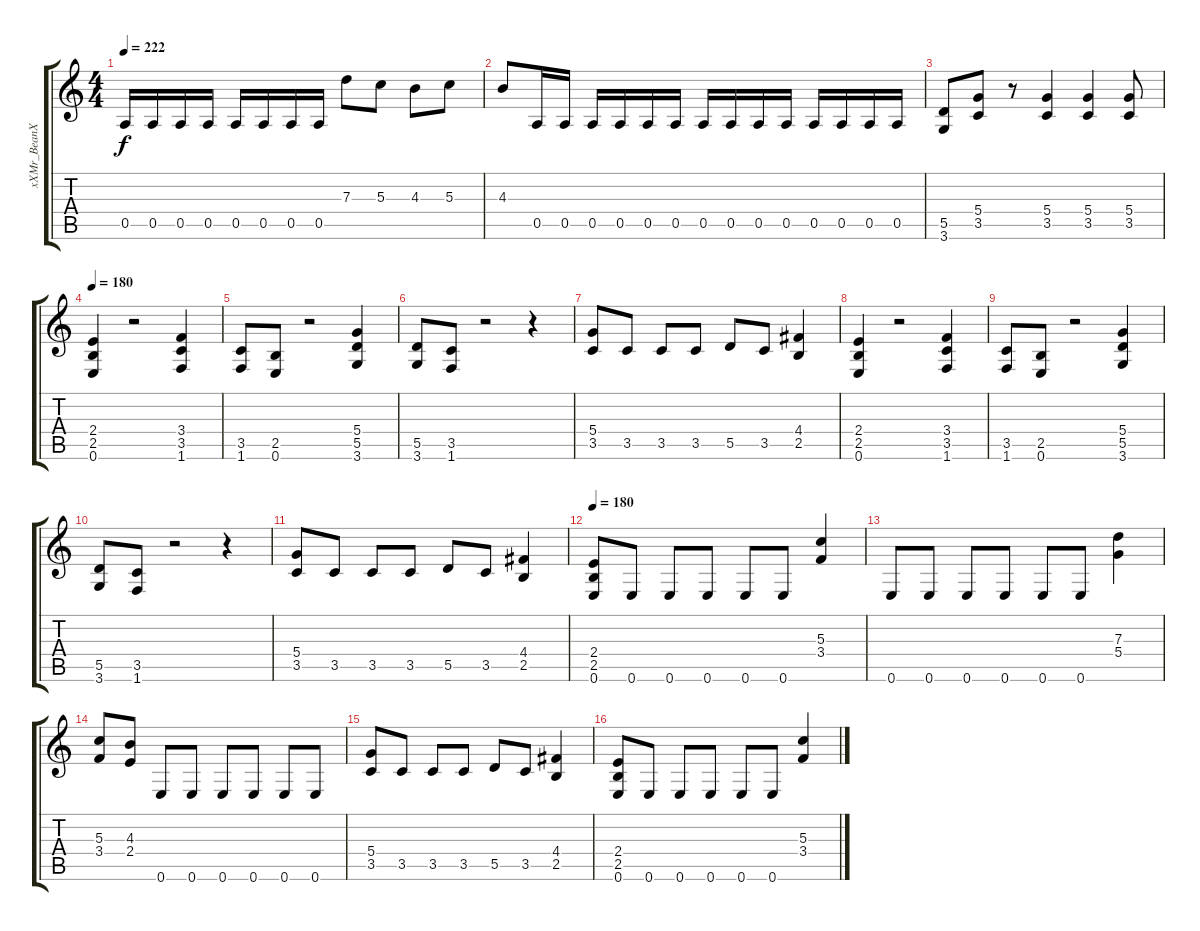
\track ("xXMr_BeanXx_BE" "xXMr_BeanX") {instrument distortionguitar}
\staff {score tabs}
\tuning (E4 B3 G3 D3 A2 E2) {hide}
\ts (4 4)
\tempo 222
\clef g2
\ks c
0.5.16{dy f} 0.5.16 0.5.16 0.5.16 0.5.16 0.5.16 0.5.16 0.5.16 7.3.8 5.3.8 4.3.8 5.3.8 |
4.3.8 0.5.16 0.5.16 0.5.16 0.5.16 0.5.16 0.5.16 0.5.16 0.5.16 0.5.16 0.5.16 0.5.16 0.5.16 0.5.16 0.5.16 |
(5.5 3.6).8 (5.4 3.5).8 r.8 (5.4 3.5).4 (5.4 3.5).4 (5.4 3.5).8 |
\tempo 180
(2.4 2.5 0.6).4 r.2 (3.4 3.5 1.6).4 |
(3.5 1.6).8 (2.5 0.6).8 r.2 (5.4 5.5 3.6).4 |
(5.5 3.6).8 (3.5 1.6).8 r.2 r.4 |
(5.4 3.5).8 3.5.8 3.5.8 3.5.8 5.5.8 3.5.8 (4.4 2.5).4 |
(2.4 2.5 0.6).4 r.2 (3.4 3.5 1.6).4 |
(3.5 1.6).8 (2.5 0.6).8 r.2 (5.4 5.5 3.6).4 |
(5.5 3.6).8 (3.5 1.6).8 r.2 r.4 |
(5.4 3.5).8 3.5.8 3.5.8 3.5.8 5.5.8 3.5.8 (4.4 2.5).4 |
\tempo 180
(2.4 2.5 0.6).8 0.6.8 0.6.8 0.6.8 0.6.8 0.6.8 (5.3 3.4).4 |
0.6.8 0.6.8 0.6.8 0.6.8 0.6.8 0.6.8 (7.3 5.4).4 |
(5.3 3.4).8 (4.3 2.4).8 0.6.8 0.6.8 0.6.8 0.6.8 0.6.8 0.6.8 |
(5.4 3.5).8 3.5.8 3.5.8 3.5.8 5.5.8 3.5.8 (4.4 2.5).4 |
(2.4 2.5 0.6).8 0.6.8 0.6.8 0.6.8 0.6.8 0.6.8 (5.3 3.4).4
